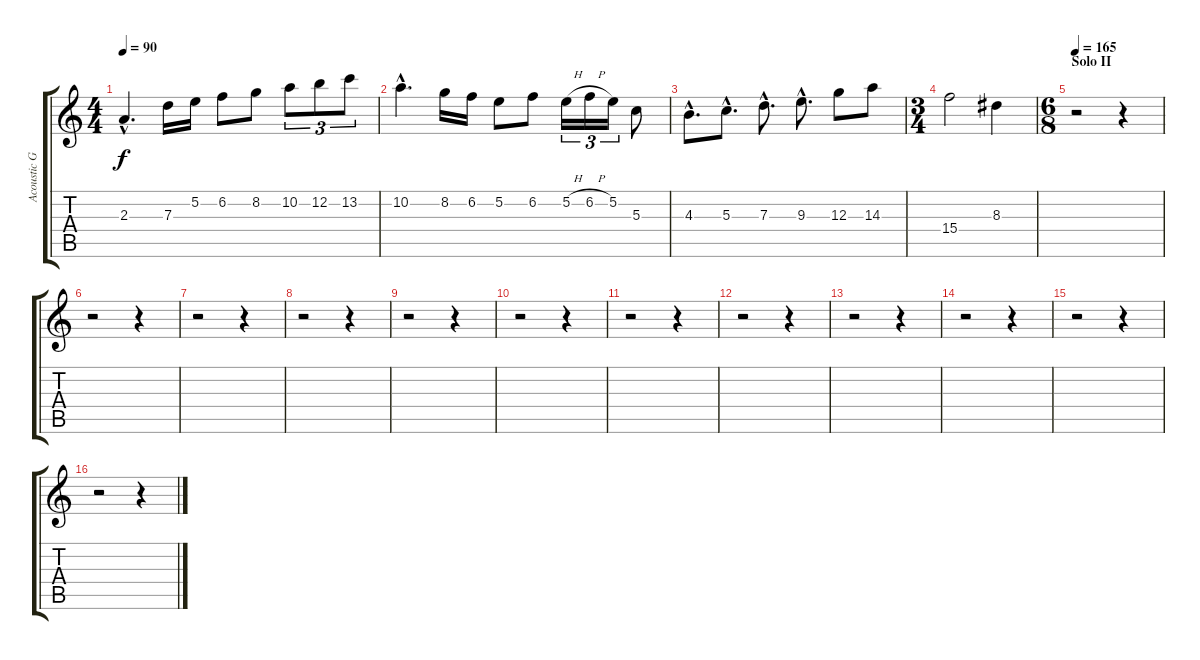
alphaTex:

\track ("Acoustic Guitar I" "Acoustic G") {instrument acousticguitarsteel}
\staff {score tabs}
\tuning (E4 B3 G3 D3 A2 E2) {hide}
\ts (4 4)
\tempo 90
\clef g2
\ks c
2.3{hac}.4{d dy f} 7.3.16 5.2.16 6.2.8 8.2.8 10.2.8{tu (3 2)} 12.2.8{tu (3 2)} 13.2.8{tu (3 2)} |
10.2{hac}.4{d} 8.2.16 6.2.16 5.2.8 6.2.8 5.2{h}.16{tu (3 2)} 6.2{h}.16{tu (3 2)} 5.2.16{tu (3 2)} 5.3.8 |
4.3{hac}.8{d} 5.3{hac}.8{d} 7.3{hac}.8{d} 9.3{hac}.8{d} 12.3.8 14.3.8 |
\ts (3 4)
15.4.2 8.3.4 |
\ts (6 8)
\section ("" "Solo II")
\tempo 165
r.2 r.4 |
r.2 r.4 |
r.2 r.4 |
r.2 r.4 |
r.2 r.4 |
r.2 r.4 |
r.2 r.4 |
r.2 r.4 |
r.2 r.4 |
r.2 r.4 |
r.2 r.4 |
r.2 r.4
